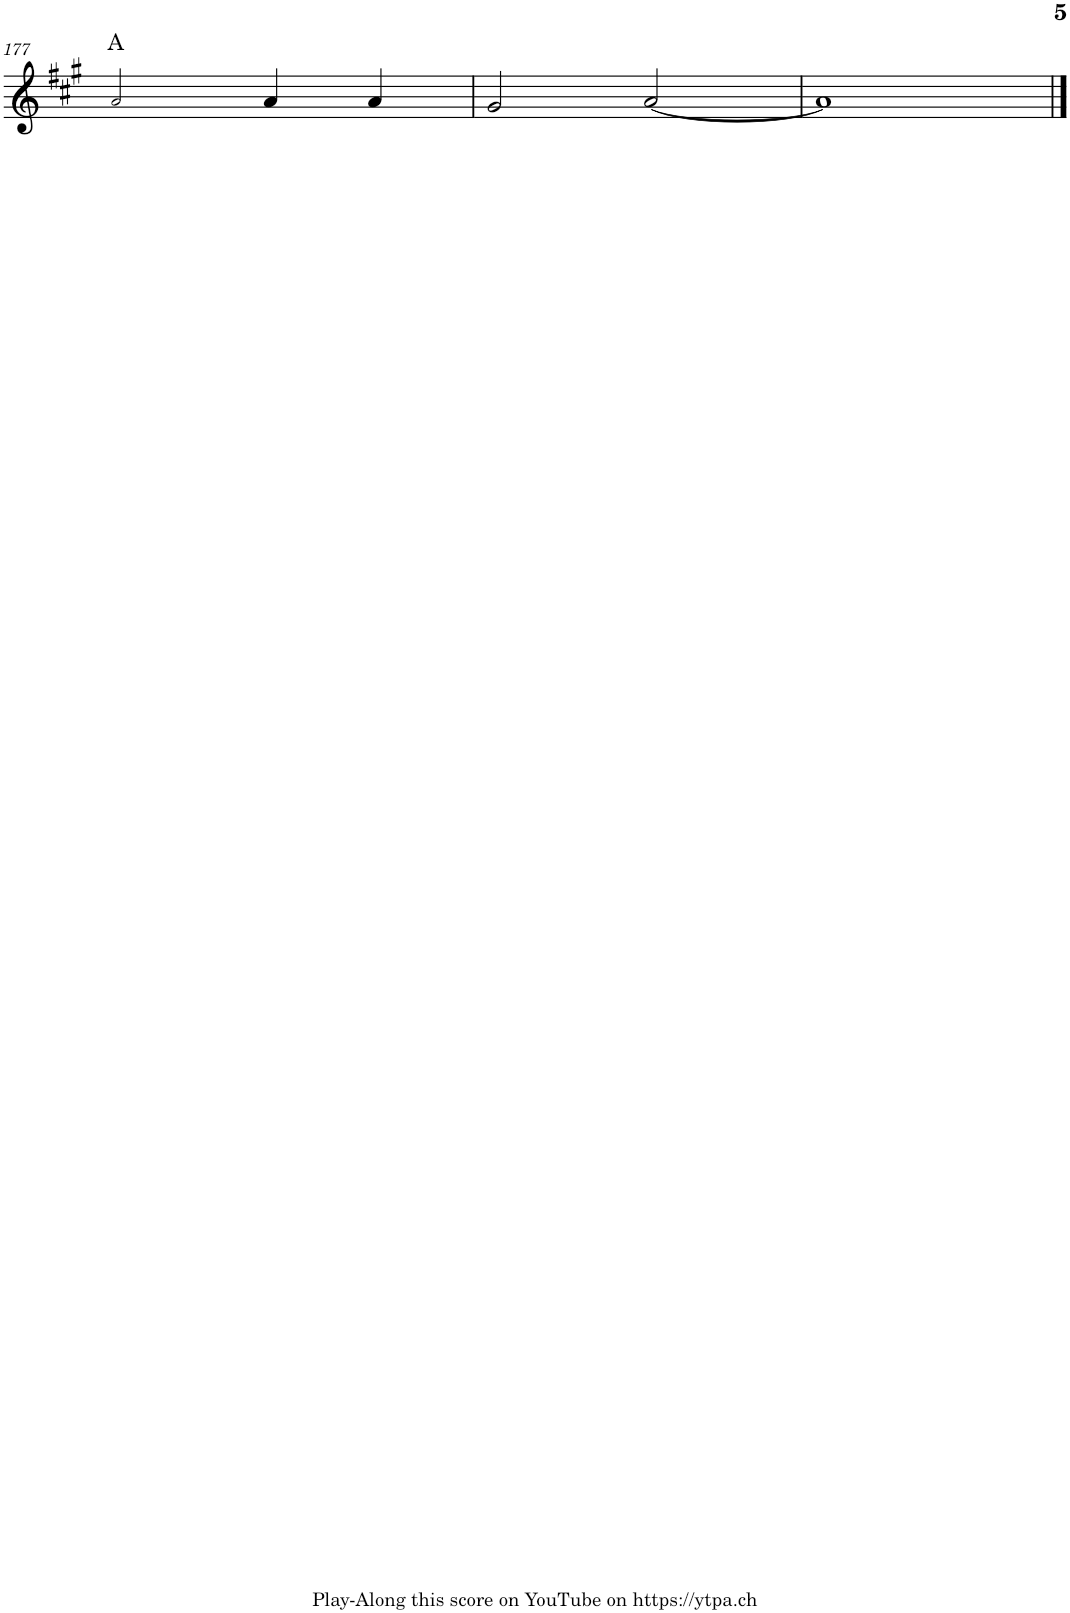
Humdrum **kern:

**kern	**harte
*part1	*part1
*staff1	*
*I"Piano	*
*I'Pno.	*
!!LO:PB:g=z
*clefG2	*
*k[f#c#g#]	*
*M4/4	*
=177	=177
2a!/	A:maj
4a/	.
4a/	.
=178	=178
2g#/	.
[2a/	.
=179	=179
1a]	.
==	==
*-	*-
